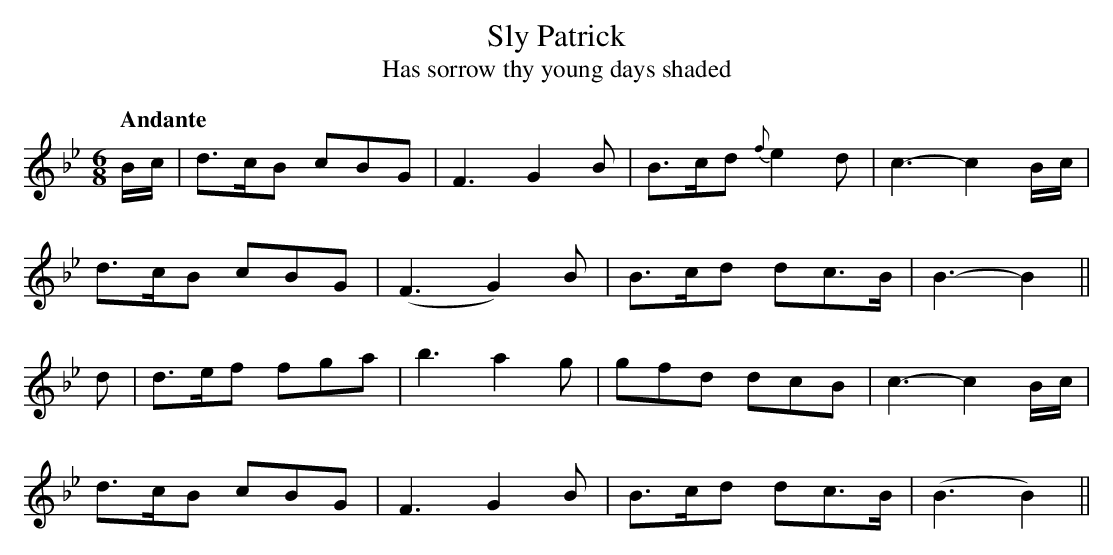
X:1
T:Sly Patrick
T:Has sorrow thy young days shaded
M:6/8
L:1/8
Q:"Andante"
K:Bb
B/c/|d>cB cBG|F3- G2B|B>cd {f}e2-d|c3- c2 B/c/|
d>cB cBG|(F3 G2)B|B>cd dc>B|B3- B2||
d|d>ef fga|b3 a2g|gfd dcB|c3-c2 B/c/|
d>cB cBG|F3-G2B|B>cd dc>B|(B3 B2)||
